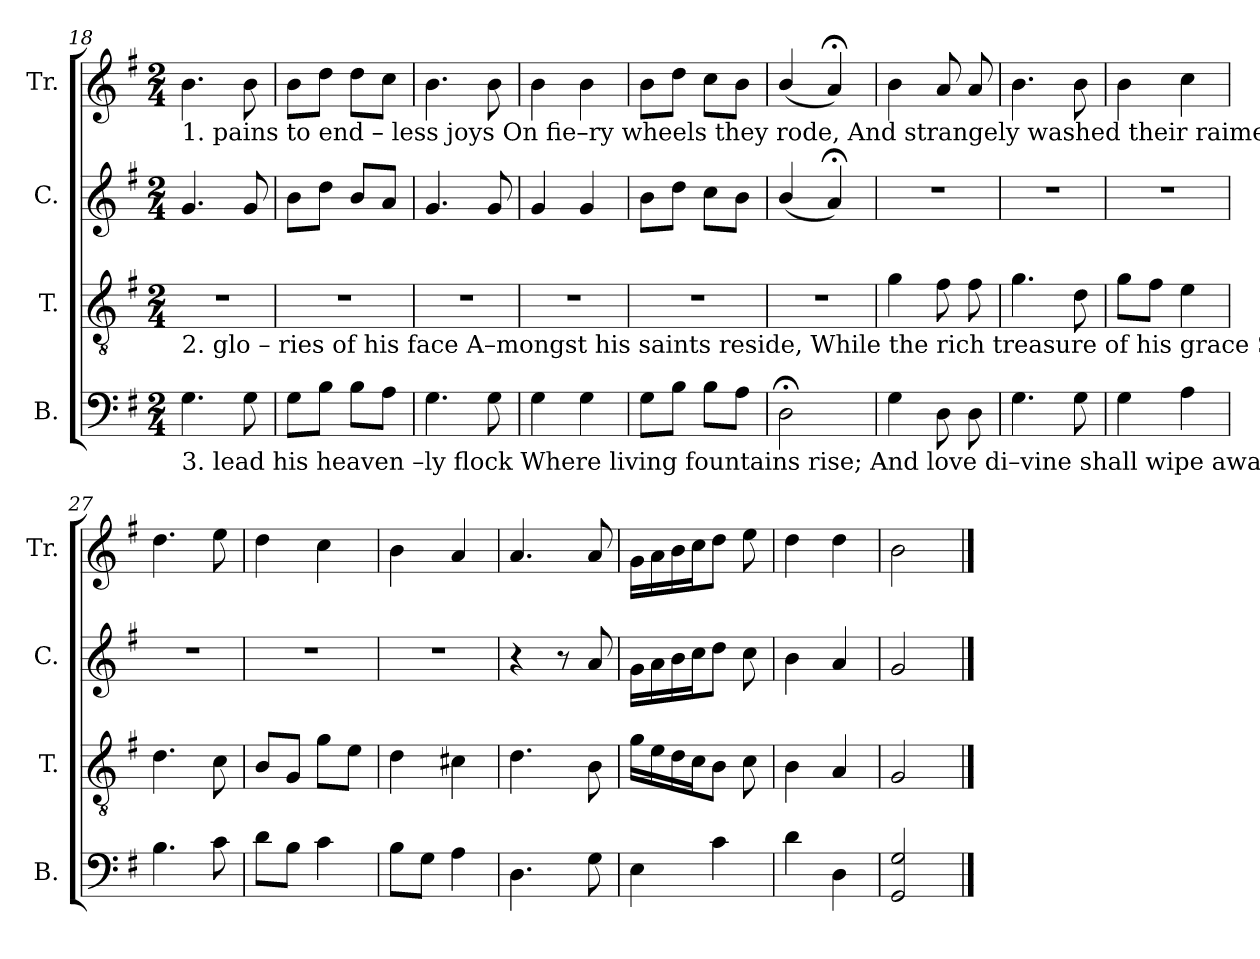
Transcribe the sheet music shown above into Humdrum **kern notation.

**kern	**kern	**kern	**kern
*part4	*part3	*part2	*part1
*staff4	*staff3	*staff2	*staff1
*I"B.	*I"T.	*I"C.	*I"Tr.
*I'B.	*I'T.	*I'C.	*I'Tr.
!!LO:LB:g=z
*clefF4	*clefGv2	*clefG2	*clefG2
*k[f#]	*k[f#]	*k[f#]	*k[f#]
*M2/4	*M2/4	*M2/4	*M2/4
=18	=18	=18	=18
!	!	!	!LO:TX:b:t=1. pains  to  end –  less     joys   On  fie–ry  wheels  they    rode,   And strangely washed their raiment white   In  Jesus'       dy   –  ing  blood, In   Je          –          sus'  dying  blood.
!	!LO:TX:b:t=2.  glo – ries  of      his      face   A–mongst  his  saints  reside,     While the rich treasure  of   his  grace   Sees  all        their   wants  sup–plied, Sees all ______ their wants supplied.	!	!
!LO:TX:b:t=3. lead  his  heaven –ly flock  Where  living  fountains   rise;     And  love  di–vine  shall  wipe  away   The   sor – rows     of   their   eyes,  The  sor       –      rows    of  their  eyes.	!	!	!
4.G!\	2r	4.g!/	4.b!\
8G!\	.	8g!/	8b!\
=19	=19	=19	=19
8G!\L	2r	8b!\L	8b!\L
8B!\J	.	8dd!\J	8dd!\J
8B!\L	.	8b!/L	8dd!\L
8A!\J	.	8a!/J	8cc!\J
=20	=20	=20	=20
4.G!\	2r	4.g!/	4.b!\
8G!\	.	8g!/	8b!\
=21	=21	=21	=21
4G!\	2r	4g!/	4b!\
4G!\	.	4g!/	4b!\
=22	=22	=22	=22
8G!\L	2r	8b!\L	8b!\L
8B!\J	.	8dd!\J	8dd!\J
8B!\L	.	8cc!\L	8cc!\L
8A!\J	.	8b!\J	8b!\J
=23	=23	=23	=23
2D;<!\	2r	(4b!/	(4b!/
.	.	4a;<!/)	4a;<!/)
=24	=24	=24	=24
4G!\	4g!\	2r	4b!\
8D!\	8f#!\	.	8a!/
8D!\	8f#!\	.	8a!/
=25	=25	=25	=25
4.G!\	4.g!\	2r	4.b!\
8G!\	8d!\	.	8b!\
=26	=26	=26	=26
4G!\	8g!\L	2r	4b!\
.	8f#!\J	.	.
4A!\	4e!\	.	4cc!\
=27	=27	=27	=27
4.B!\	4.d!\	2r	4.dd!\
8c!\	8c!\	.	8ee!\
=28	=28	=28	=28
8d!\L	8B!/L	2r	4dd!\
8B!\J	8G!/J	.	.
4c!\	8g!\L	.	4cc!\
.	8e!\J	.	.
=29	=29	=29	=29
8B!\L	4d!\	2r	4b!\
8G!\J	.	.	.
4A!\	4c#X!\	.	4a!/
=30	=30	=30	=30
4.D!\	4.d!\	4r	4.a!/
.	.	8r	.
8G!\	8B!\	8a!/	8a!/
=31	=31	=31	=31
4E!\	16g!\LL	16g!\LL	16g!\LL
.	16e!\	16a!\	16a!\
.	16d!\	16b!\	16b!\
.	16c!\J	16cc!\J	16cc!\J
4c!\	8B!\J	8dd!\J	8dd!\J
.	8c!\	8cc!\	8ee!\
=32	=32	=32	=32
4d!\	4B!\	4b!\	4dd!\
4D!\	4A!/	4a!/	4dd!\
=33	=33	=33	=33
2GG!/ 2G!/	2G!/	2g!/	2b!\
==	==	==	==
*-	*-	*-	*-
